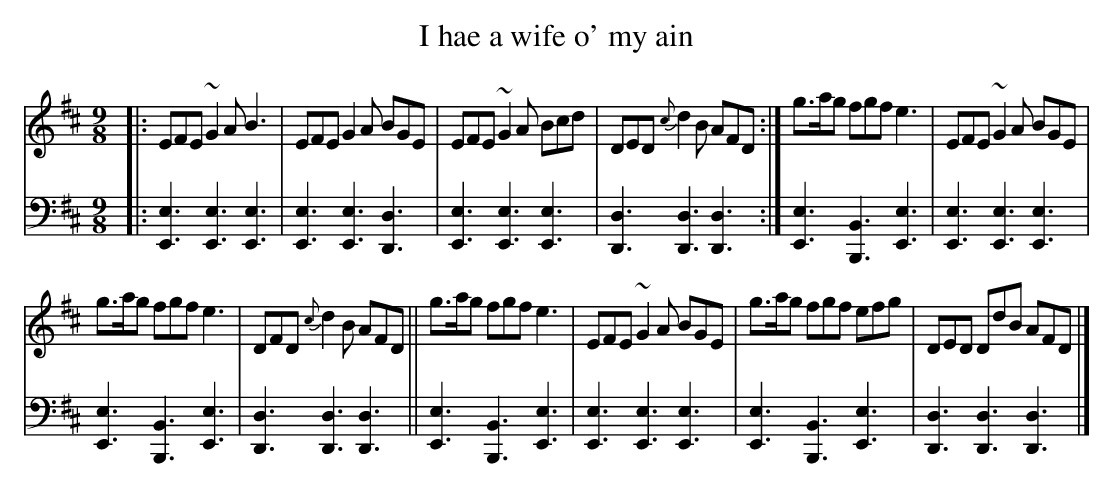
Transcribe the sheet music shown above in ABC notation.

X:1
T: I hae a wife o' my ain
M: 9/8
L: 1/8
K: Edor
V: 1 staves=2
|:\
EFE	~G2A B3 | EFE G2A BGE | EFE ~G2A Bcd | DED {c}d2B AFD :| g>ag fgf e3 | EFE ~G2A BGE |
g>ag fgf e3 | DFD {c}d2B AFD || g>ag fgf e3 | EFE ~G2A BGE | g>ag fgf efg | DED DdB AFD |]
V: 2 clef=bass middle=d
|:\
[e3E3] [e3E3] [e3E3] | [e3E3] [e3E3] [d3D3] |\
[e3E3] [e3E3] [e3E3] | [d3D3] [d3D3] [d3D3] :|\
[e3E3] [B3B,3] [e3E3] | [e3E3] [e3E3] [e3E3] |
[e3E3] [B3B,3] [e3E3] | [d3D3] [d3D3] [d3D3] ||\
[e3E3] [B3B,3] [e3E3] | [e3E3] [e3E3] [e3E3] |\
[e3E3] [B3B,3] [e3E3] | [d3D3] [d3D3] [d3D3] |]
